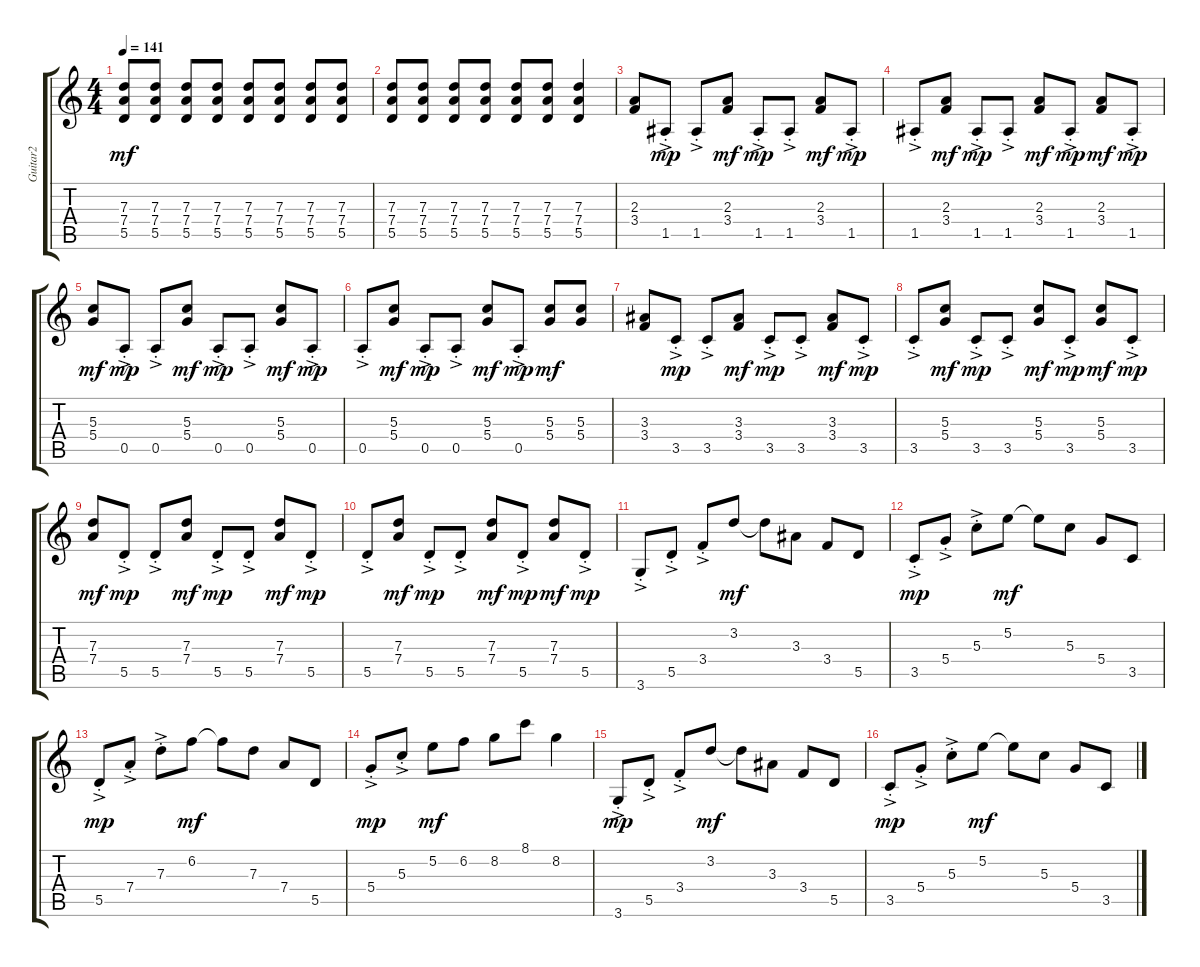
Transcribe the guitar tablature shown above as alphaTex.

\track ("Guitar2" "Guitar2") {instrument electricguitarclean}
\staff {score tabs}
\tuning (E4 B3 G3 D3 A2 E2) {hide}
\ts (4 4)
\tempo 141
\clef g2
\ks c
(7.3 7.4 5.5).8{dy mf} (7.3 7.4 5.5).8 (7.3 7.4 5.5).8 (7.3 7.4 5.5).8 (7.3 7.4 5.5).8 (7.3 7.4 5.5).8 (7.3 7.4 5.5).8 (7.3 7.4 5.5).8 |
(7.3 7.4 5.5).8 (7.3 7.4 5.5).8 (7.3 7.4 5.5).8 (7.3 7.4 5.5).8 (7.3 7.4 5.5).8 (7.3 7.4 5.5).8 (7.3 7.4 5.5).4 |
(2.3 3.4).8 1.5{ac st}.8{dy mp} 1.5{ac st}.8 (2.3 3.4).8{dy mf} 1.5{ac st}.8{dy mp} 1.5{ac st}.8 (2.3 3.4).8{dy mf} 1.5{ac st}.8{dy mp} |
1.5{ac st}.8 (2.3 3.4).8{dy mf} 1.5{ac st}.8{dy mp} 1.5{ac st}.8 (2.3 3.4).8{dy mf} 1.5{ac st}.8{dy mp} (2.3 3.4).8{dy mf} 1.5{ac st}.8{dy mp} |
(5.3 5.4).8{dy mf} 0.5{ac st}.8{dy mp} 0.5{ac st}.8 (5.3 5.4).8{dy mf} 0.5{ac st}.8{dy mp} 0.5{ac st}.8 (5.3 5.4).8{dy mf} 0.5{ac st}.8{dy mp} |
0.5{ac st}.8 (5.3 5.4).8{dy mf} 0.5{ac st}.8{dy mp} 0.5{ac st}.8 (5.3 5.4).8{dy mf} 0.5{ac st}.8{dy mp} (5.3 5.4).8{dy mf} (5.3 5.4).8 |
(3.3 3.4).8 3.5{ac st}.8{dy mp} 3.5{ac st}.8 (3.3 3.4).8{dy mf} 3.5{ac st}.8{dy mp} 3.5{ac st}.8 (3.3 3.4).8{dy mf} 3.5{ac st}.8{dy mp} |
3.5{ac st}.8 (5.3 5.4).8{dy mf} 3.5{ac st}.8{dy mp} 3.5{ac st}.8 (5.3 5.4).8{dy mf} 3.5{ac st}.8{dy mp} (5.3 5.4).8{dy mf} 3.5{ac st}.8{dy mp} |
(7.3 7.4).8{dy mf} 5.5{ac st}.8{dy mp} 5.5{ac st}.8 (7.3 7.4).8{dy mf} 5.5{ac st}.8{dy mp} 5.5{ac st}.8 (7.3 7.4).8{dy mf} 5.5{ac st}.8{dy mp} |
5.5{ac st}.8 (7.3 7.4).8{dy mf} 5.5{ac st}.8{dy mp} 5.5{ac st}.8 (7.3 7.4).8{dy mf} 5.5{ac st}.8{dy mp} (7.3 7.4).8{dy mf} 5.5{ac st}.8{dy mp} |
3.6{ac st}.8 5.5{ac st}.8 3.4{ac st}.8 3.2.8{dy mf} 3.2{t}.8 3.3.8 3.4.8 5.5.8 |
3.5{ac st}.8{dy mp} 5.4{ac st}.8 5.3{ac st}.8 5.2.8{dy mf} 5.2{t}.8 5.3.8 5.4.8 3.5.8 |
5.5{ac st}.8{dy mp} 7.4{ac st}.8 7.3{ac st}.8 6.2.8{dy mf} 6.2{t}.8 7.3.8 7.4.8 5.5.8 |
5.4{ac st}.8{dy mp} 5.3{ac st}.8 5.2.8{dy mf} 6.2.8 8.2.8 8.1.8 8.2.4 |
3.6{ac st}.8{dy mp} 5.5{ac st}.8 3.4{ac st}.8 3.2.8{dy mf} 3.2{t}.8 3.3.8 3.4.8 5.5.8 |
3.5{ac st}.8{dy mp} 5.4{ac st}.8 5.3{ac st}.8 5.2.8{dy mf} 5.2{t}.8 5.3.8 5.4.8 3.5.8
